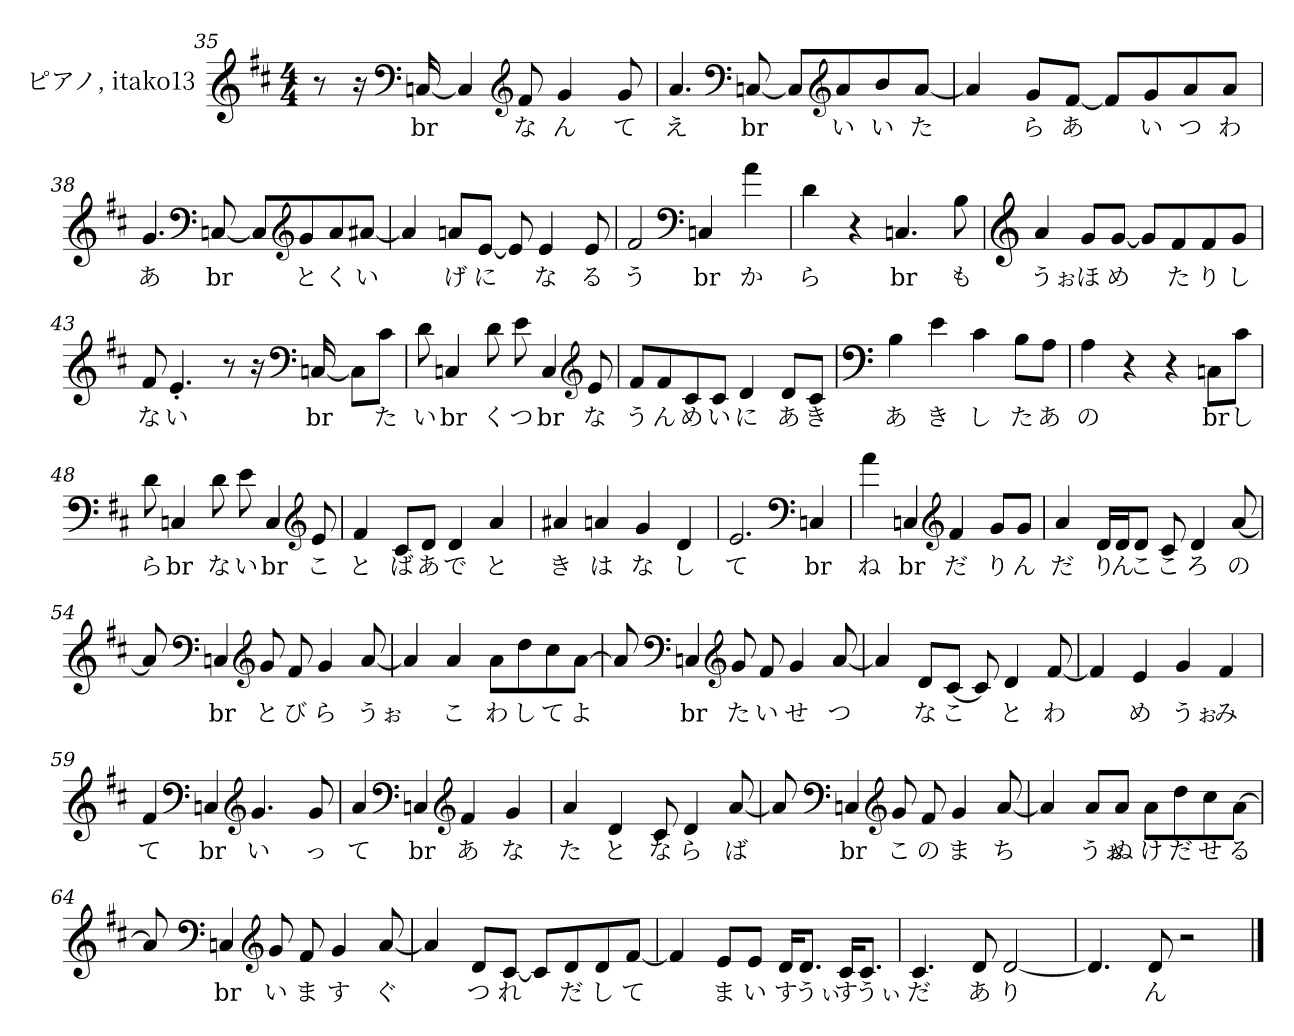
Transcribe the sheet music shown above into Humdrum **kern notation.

**kern	**text
*part1	*part1
*staff1	*staff1
*I"ピアノ, itako13	*
!!LO:LB:g=z
*clefG2	*
*k[f#c#]	*
*M4/4	*
=35	=35
8r	.
16r	.
*clefF4	*
!	!LO:LY:b
[16Cn/	br
4C/]	.
*clefG2	*
!	!LO:LY:b
8f#/	な
!	!LO:LY:b
4g/	ん
!	!LO:LY:b
8g/	て
=36	=36
!	!LO:LY:b
4.a/	え
*clefF4	*
!	!LO:LY:b
[8Cn/	br
8C/L]	.
*clefG2	*
!	!LO:LY:b
8a/	い
!	!LO:LY:b
8b/	い
!	!LO:LY:b
[8a/J	た
=37	=37
4a/]	.
!	!LO:LY:b
8g/L	ら
!	!LO:LY:b
[8f#/J	あ
8f#/L]	.
!	!LO:LY:b
8g/	い
!	!LO:LY:b
8a/	つ
!	!LO:LY:b
8a/J	わ
!!LO:LB:g=z
=38	=38
!	!LO:LY:b
4.g/	あ
*clefF4	*
!	!LO:LY:b
[8Cn/	br
8C/L]	.
*clefG2	*
!	!LO:LY:b
8g/	と
!	!LO:LY:b
8a/	く
!	!LO:LY:b
[8a#X/J	い
=39	=39
4a#/]	.
!	!LO:LY:b
8an/L	げ
!	!LO:LY:b
[8e/J	に
8e/]	.
!	!LO:LY:b
4e/	な
!	!LO:LY:b
8e/	る
=40	=40
!	!LO:LY:b
2f#/	う
*clefF4	*
!	!LO:LY:b
4Cn/	br
!	!LO:LY:b
4a\	か
=41	=41
!	!LO:LY:b
4d\	ら
4r	.
!	!LO:LY:b
4.Cn/	br
!	!LO:LY:b
8B\	も
=42	=42
*clefG2	*
!	!LO:LY:b
4a/	うぉ
!	!LO:LY:b
8g/L	ほ
!	!LO:LY:b
[8g/J	め
8g/L]	.
!	!LO:LY:b
8f#/	た
!	!LO:LY:b
8f#/	り
!	!LO:LY:b
8g/J	し
!!LO:LB:g=z
=43	=43
!	!LO:LY:b
8f#/	な
!	!LO:LY:b
4.e'/	い
8r	.
16r	.
*clefF4	*
!	!LO:LY:b
[16Cn/	br
8C\L]	.
!	!LO:LY:b
8c#\J	た
=44	=44
!	!LO:LY:b
8d\	い
!	!LO:LY:b
4Cn/	br
!	!LO:LY:b
8d\	く
!	!LO:LY:b
8e\	つ
!	!LO:LY:b
4C/	br
*clefG2	*
!	!LO:LY:b
8e/	な
=45	=45
!	!LO:LY:b
8f#/L	う
!	!LO:LY:b
8f#/	ん
!	!LO:LY:b
8c#/	め
!	!LO:LY:b
8c#/J	い
!	!LO:LY:b
4d/	に
!	!LO:LY:b
8d/L	あ
!	!LO:LY:b
8c#/J	き
=46	=46
*clefF4	*
!	!LO:LY:b
4B\	あ
!	!LO:LY:b
4e\	き
!	!LO:LY:b
4c#\	し
!	!LO:LY:b
8B\L	た
!	!LO:LY:b
8A\J	あ
!!LO:LB:g=z
=47	=47
!	!LO:LY:b
4A\	の
4r	.
4r	.
!	!LO:LY:b
8Cn\L	br
!	!LO:LY:b
8c#\J	し
=48	=48
!	!LO:LY:b
8d\	ら
!	!LO:LY:b
4Cn/	br
!	!LO:LY:b
8d\	な
!	!LO:LY:b
8e\	い
!	!LO:LY:b
4C/	br
*clefG2	*
!	!LO:LY:b
8e/	こ
=49	=49
!	!LO:LY:b
4f#/	と
!	!LO:LY:b
8c#/L	ば
!	!LO:LY:b
8d/J	あ
!	!LO:LY:b
4d/	で
!	!LO:LY:b
4a/	と
=50	=50
!	!LO:LY:b
4a#X/	き
!	!LO:LY:b
4an/	は
!	!LO:LY:b
4g/	な
!	!LO:LY:b
4d/	し
=51	=51
!	!LO:LY:b
2.e/	て
*clefF4	*
!	!LO:LY:b
4Cn/	br
!!LO:PB:g=z
=52	=52
!	!LO:LY:b
4a\	ね
!	!LO:LY:b
4Cn/	br
*clefG2	*
!	!LO:LY:b
4f#/	だ
!	!LO:LY:b
8g/L	り
!	!LO:LY:b
8g/J	ん
=53	=53
!	!LO:LY:b
4a/	だ
!	!LO:LY:b
16d/LL	り
!	!LO:LY:b
16d/J	ん
!	!LO:LY:b
8d/J	こ
!	!LO:LY:b
8c#/	こ
!	!LO:LY:b
4d/	ろ
!	!LO:LY:b
[8a/	の
=54	=54
8a/]	.
*clefF4	*
!	!LO:LY:b
4Cn/	br
*clefG2	*
!	!LO:LY:b
8g/	と
!	!LO:LY:b
8f#/	び
!	!LO:LY:b
4g/	ら
!	!LO:LY:b
[8a/	うぉ
=55	=55
4a/]	.
!	!LO:LY:b
4a/	こ
!	!LO:LY:b
8a\L	わ
!	!LO:LY:b
8dd\	し
!	!LO:LY:b
8cc#\	て
!	!LO:LY:b
[8a\J	よ
!!LO:LB:g=z
=56	=56
8a/]	.
*clefF4	*
!	!LO:LY:b
4Cn/	br
*clefG2	*
!	!LO:LY:b
8g/	た
!	!LO:LY:b
8f#/	い
!	!LO:LY:b
4g/	せ
!	!LO:LY:b
[8a/	つ
=57	=57
4a/]	.
!	!LO:LY:b
8d/L	な
!	!LO:LY:b
[8c#/J	こ
8c#/]	.
!	!LO:LY:b
4d/	と
!	!LO:LY:b
[8f#/	わ
=58	=58
4f#/]	.
!	!LO:LY:b
4e/	め
!	!LO:LY:b
4g/	うぉ
!	!LO:LY:b
4f#/	み
=59	=59
!	!LO:LY:b
4f#/	て
*clefF4	*
!	!LO:LY:b
4Cn/	br
*clefG2	*
!	!LO:LY:b
4.g/	い
!	!LO:LY:b
8g/	っ
!!LO:LB:g=z
=60	=60
!	!LO:LY:b
4a/	て
*clefF4	*
!	!LO:LY:b
4Cn/	br
*clefG2	*
!	!LO:LY:b
4f#/	あ
!	!LO:LY:b
4g/	な
=61	=61
!	!LO:LY:b
4a/	た
!	!LO:LY:b
4d/	と
!	!LO:LY:b
8c#/	な
!	!LO:LY:b
4d/	ら
!	!LO:LY:b
[8a/	ば
=62	=62
8a/]	.
*clefF4	*
!	!LO:LY:b
4Cn/	br
*clefG2	*
!	!LO:LY:b
8g/	こ
!	!LO:LY:b
8f#/	の
!	!LO:LY:b
4g/	ま
!	!LO:LY:b
[8a/	ち
=63	=63
4a/]	.
!	!LO:LY:b
8a/L	うぉ
!	!LO:LY:b
8a/J	ぬ
!	!LO:LY:b
8a\L	け
!	!LO:LY:b
8dd\	だ
!	!LO:LY:b
8cc#\	せ
!	!LO:LY:b
[8a\J	る
!!LO:LB:g=z
=64	=64
8a/]	.
*clefF4	*
!	!LO:LY:b
4Cn/	br
*clefG2	*
!	!LO:LY:b
8g/	い
!	!LO:LY:b
8f#/	ま
!	!LO:LY:b
4g/	す
!	!LO:LY:b
[8a/	ぐ
=65	=65
4a/]	.
!	!LO:LY:b
8d/L	つ
!	!LO:LY:b
[8c#/J	れ
8c#/L]	.
!	!LO:LY:b
8d/	だ
!	!LO:LY:b
8d/	し
!	!LO:LY:b
[8f#/J	て
=66	=66
4f#/]	.
!	!LO:LY:b
8e/L	ま
!	!LO:LY:b
8e/J	い
!	!LO:LY:b
16d/KL	す
!	!LO:LY:b
8.d/J	うぃ
!	!LO:LY:b
16c#/KL	す
!	!LO:LY:b
8.c#/J	うぃ
=67	=67
!	!LO:LY:b
4.c#/	だ
!	!LO:LY:b
8d/	あ
!	!LO:LY:b
[2d/	り
=68	=68
4.d/]	.
!	!LO:LY:b
8d/	ん
2r	.
==	==
*-	*-
